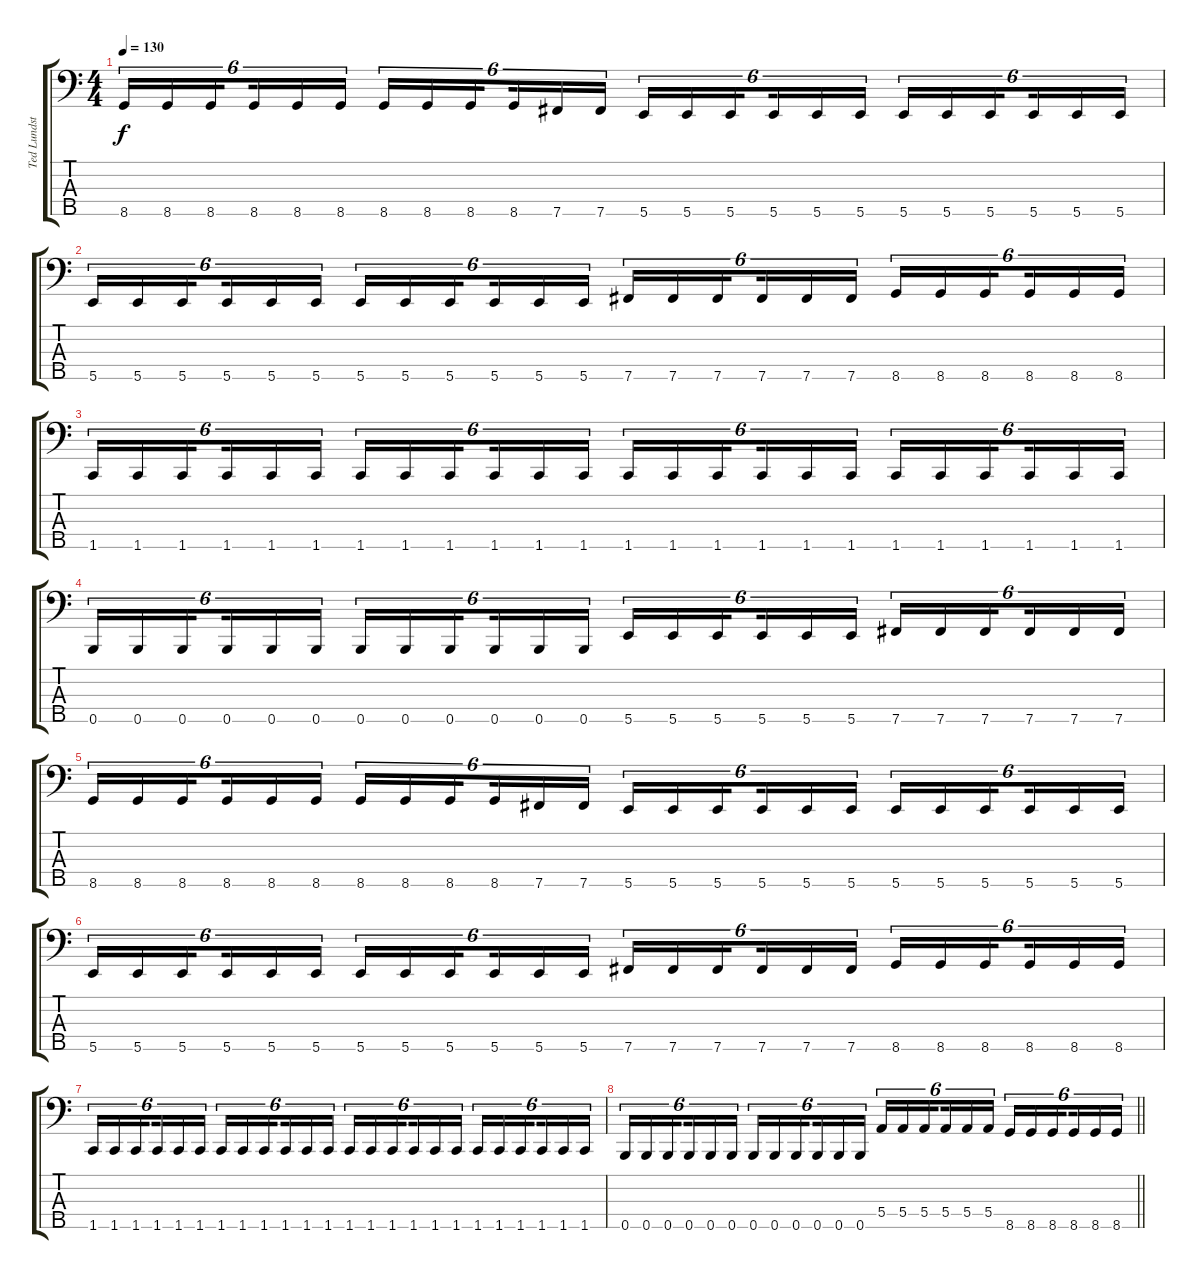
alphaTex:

\track ("Ted Lundström" "Ted Lundst") {instrument electricbasspick}
\staff {score tabs}
\tuning (G2 D2 A1 E1 B0) {hide}
\ts (4 4)
\tempo 130
\clef f4
\ks c
8.5.16{tu (6 4) dy f} 8.5.16{tu (6 4)} 8.5.16{tu (6 4) beam splitsecondary} 8.5.16{tu (6 4)} 8.5.16{tu (6 4)} 8.5.16{tu (6 4)} 8.5.16{tu (6 4)} 8.5.16{tu (6 4)} 8.5.16{tu (6 4) beam splitsecondary} 8.5.16{tu (6 4)} 7.5.16{tu (6 4)} 7.5.16{tu (6 4)} 5.5.16{tu (6 4)} 5.5.16{tu (6 4)} 5.5.16{tu (6 4) beam splitsecondary} 5.5.16{tu (6 4)} 5.5.16{tu (6 4)} 5.5.16{tu (6 4)} 5.5.16{tu (6 4)} 5.5.16{tu (6 4)} 5.5.16{tu (6 4) beam splitsecondary} 5.5.16{tu (6 4)} 5.5.16{tu (6 4)} 5.5.16{tu (6 4)} |
5.5.16{tu (6 4)} 5.5.16{tu (6 4)} 5.5.16{tu (6 4) beam splitsecondary} 5.5.16{tu (6 4)} 5.5.16{tu (6 4)} 5.5.16{tu (6 4)} 5.5.16{tu (6 4)} 5.5.16{tu (6 4)} 5.5.16{tu (6 4) beam splitsecondary} 5.5.16{tu (6 4)} 5.5.16{tu (6 4)} 5.5.16{tu (6 4)} 7.5.16{tu (6 4)} 7.5.16{tu (6 4)} 7.5.16{tu (6 4) beam splitsecondary} 7.5.16{tu (6 4)} 7.5.16{tu (6 4)} 7.5.16{tu (6 4)} 8.5.16{tu (6 4)} 8.5.16{tu (6 4)} 8.5.16{tu (6 4) beam splitsecondary} 8.5.16{tu (6 4)} 8.5.16{tu (6 4)} 8.5.16{tu (6 4)} |
1.5.16{tu (6 4)} 1.5.16{tu (6 4)} 1.5.16{tu (6 4) beam splitsecondary} 1.5.16{tu (6 4)} 1.5.16{tu (6 4)} 1.5.16{tu (6 4)} 1.5.16{tu (6 4)} 1.5.16{tu (6 4)} 1.5.16{tu (6 4) beam splitsecondary} 1.5.16{tu (6 4)} 1.5.16{tu (6 4)} 1.5.16{tu (6 4)} 1.5.16{tu (6 4)} 1.5.16{tu (6 4)} 1.5.16{tu (6 4) beam splitsecondary} 1.5.16{tu (6 4)} 1.5.16{tu (6 4)} 1.5.16{tu (6 4)} 1.5.16{tu (6 4)} 1.5.16{tu (6 4)} 1.5.16{tu (6 4) beam splitsecondary} 1.5.16{tu (6 4)} 1.5.16{tu (6 4)} 1.5.16{tu (6 4)} |
0.5.16{tu (6 4)} 0.5.16{tu (6 4)} 0.5.16{tu (6 4) beam splitsecondary} 0.5.16{tu (6 4)} 0.5.16{tu (6 4)} 0.5.16{tu (6 4)} 0.5.16{tu (6 4)} 0.5.16{tu (6 4)} 0.5.16{tu (6 4) beam splitsecondary} 0.5.16{tu (6 4)} 0.5.16{tu (6 4)} 0.5.16{tu (6 4)} 5.5.16{tu (6 4)} 5.5.16{tu (6 4)} 5.5.16{tu (6 4) beam splitsecondary} 5.5.16{tu (6 4)} 5.5.16{tu (6 4)} 5.5.16{tu (6 4)} 7.5.16{tu (6 4)} 7.5.16{tu (6 4)} 7.5.16{tu (6 4) beam splitsecondary} 7.5.16{tu (6 4)} 7.5.16{tu (6 4)} 7.5.16{tu (6 4)} |
8.5.16{tu (6 4)} 8.5.16{tu (6 4)} 8.5.16{tu (6 4) beam splitsecondary} 8.5.16{tu (6 4)} 8.5.16{tu (6 4)} 8.5.16{tu (6 4)} 8.5.16{tu (6 4)} 8.5.16{tu (6 4)} 8.5.16{tu (6 4) beam splitsecondary} 8.5.16{tu (6 4)} 7.5.16{tu (6 4)} 7.5.16{tu (6 4)} 5.5.16{tu (6 4)} 5.5.16{tu (6 4)} 5.5.16{tu (6 4) beam splitsecondary} 5.5.16{tu (6 4)} 5.5.16{tu (6 4)} 5.5.16{tu (6 4)} 5.5.16{tu (6 4)} 5.5.16{tu (6 4)} 5.5.16{tu (6 4) beam splitsecondary} 5.5.16{tu (6 4)} 5.5.16{tu (6 4)} 5.5.16{tu (6 4)} |
5.5.16{tu (6 4)} 5.5.16{tu (6 4)} 5.5.16{tu (6 4) beam splitsecondary} 5.5.16{tu (6 4)} 5.5.16{tu (6 4)} 5.5.16{tu (6 4)} 5.5.16{tu (6 4)} 5.5.16{tu (6 4)} 5.5.16{tu (6 4) beam splitsecondary} 5.5.16{tu (6 4)} 5.5.16{tu (6 4)} 5.5.16{tu (6 4)} 7.5.16{tu (6 4)} 7.5.16{tu (6 4)} 7.5.16{tu (6 4) beam splitsecondary} 7.5.16{tu (6 4)} 7.5.16{tu (6 4)} 7.5.16{tu (6 4)} 8.5.16{tu (6 4)} 8.5.16{tu (6 4)} 8.5.16{tu (6 4) beam splitsecondary} 8.5.16{tu (6 4)} 8.5.16{tu (6 4)} 8.5.16{tu (6 4)} |
1.5.16{tu (6 4)} 1.5.16{tu (6 4)} 1.5.16{tu (6 4) beam splitsecondary} 1.5.16{tu (6 4)} 1.5.16{tu (6 4)} 1.5.16{tu (6 4)} 1.5.16{tu (6 4)} 1.5.16{tu (6 4)} 1.5.16{tu (6 4) beam splitsecondary} 1.5.16{tu (6 4)} 1.5.16{tu (6 4)} 1.5.16{tu (6 4)} 1.5.16{tu (6 4)} 1.5.16{tu (6 4)} 1.5.16{tu (6 4) beam splitsecondary} 1.5.16{tu (6 4)} 1.5.16{tu (6 4)} 1.5.16{tu (6 4)} 1.5.16{tu (6 4)} 1.5.16{tu (6 4)} 1.5.16{tu (6 4) beam splitsecondary} 1.5.16{tu (6 4)} 1.5.16{tu (6 4)} 1.5.16{tu (6 4)} |
\barLineRight lightlight
0.5.16{tu (6 4)} 0.5.16{tu (6 4)} 0.5.16{tu (6 4) beam splitsecondary} 0.5.16{tu (6 4)} 0.5.16{tu (6 4)} 0.5.16{tu (6 4)} 0.5.16{tu (6 4)} 0.5.16{tu (6 4)} 0.5.16{tu (6 4) beam splitsecondary} 0.5.16{tu (6 4)} 0.5.16{tu (6 4)} 0.5.16{tu (6 4)} 5.4.16{tu (6 4)} 5.4.16{tu (6 4)} 5.4.16{tu (6 4) beam splitsecondary} 5.4.16{tu (6 4)} 5.4.16{tu (6 4)} 5.4.16{tu (6 4)} 8.5.16{tu (6 4)} 8.5.16{tu (6 4)} 8.5.16{tu (6 4) beam splitsecondary} 8.5.16{tu (6 4)} 8.5.16{tu (6 4)} 8.5.16{tu (6 4)}
